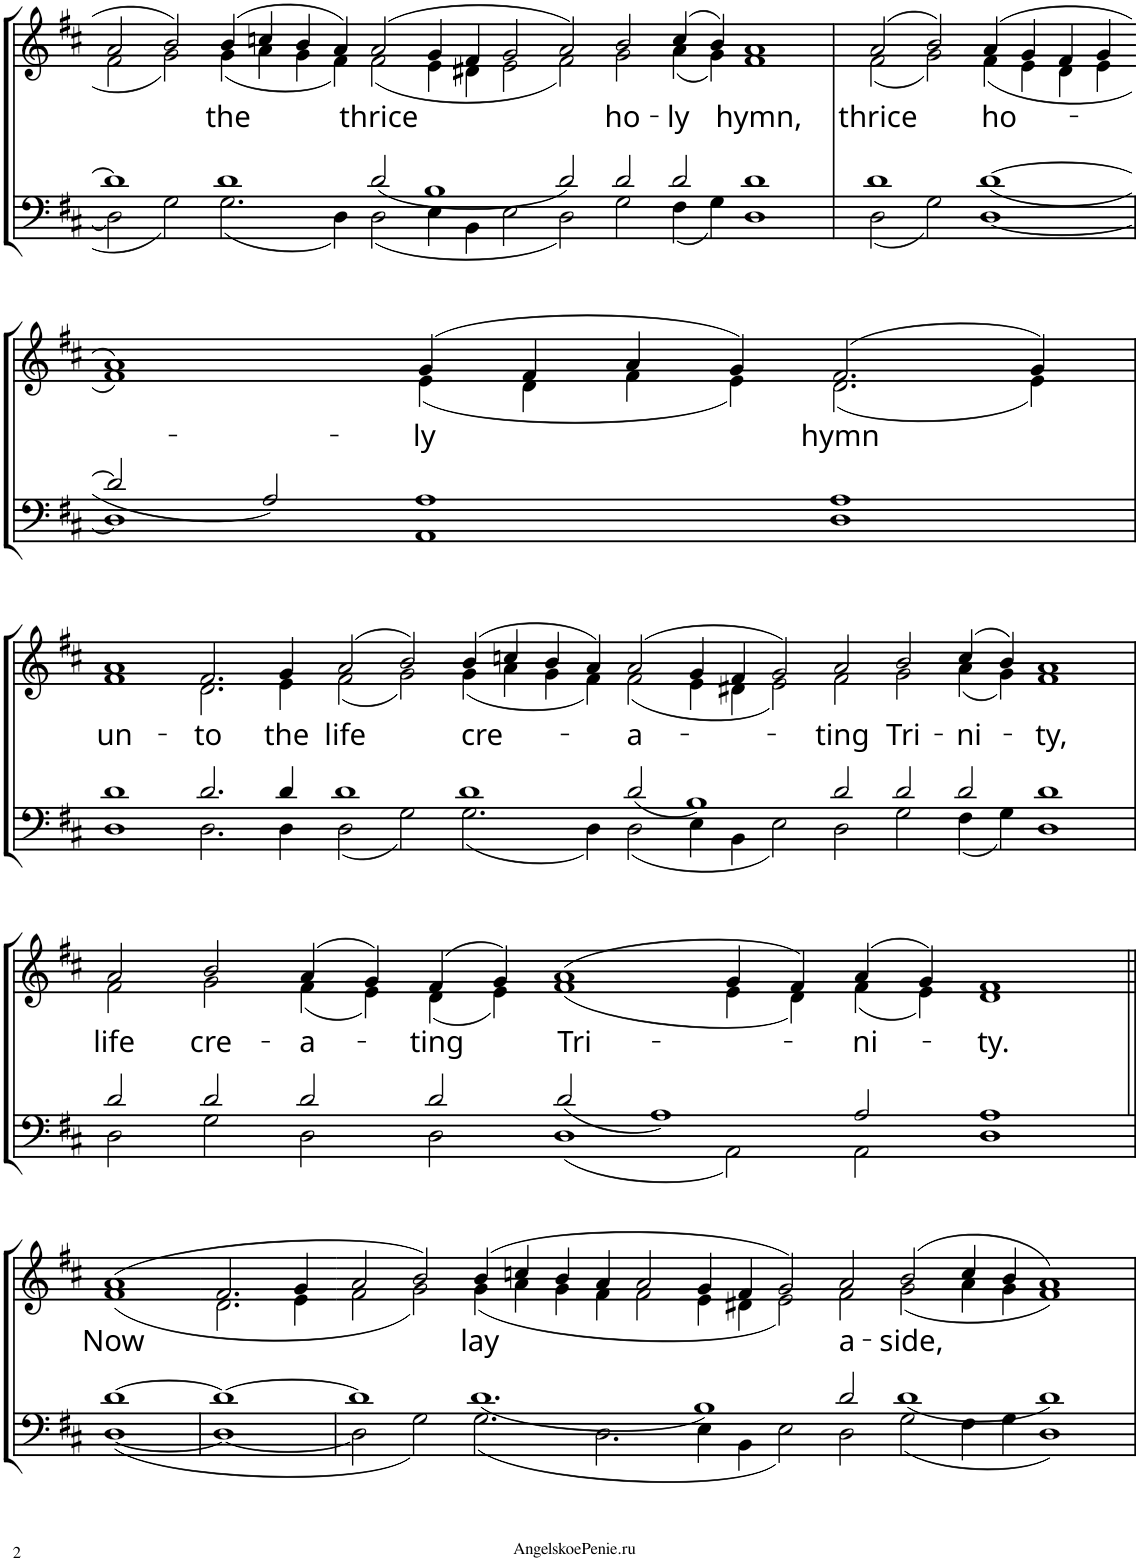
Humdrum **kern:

**kern	**kern	**text
*part1	*part1	*part1
*staff2	*staff1	*staff1
*I"Piano	*	*
*I'Pno.	*	*
!!LO:PB:g=z
*clefF4	*clefG2	*
*k[f#c#]	*k[f#c#]	*
*M63/4	*M63/4	*
=10	=10	=10
*^	*^	*
*	*^	*	*	*
000ryy	1d]	2D\]	2a/	2f#\	.
.	.	2G\	2b/	2g\	.
!	!	!	!	!	!LO:LY:b
.	1d	2.G\	(4b/	(4g\	the
.	.	.	4ccn/	4a\	.
.	.	.	4b/	4g\	.
.	.	4D\	4a/)	4f#\)	.
!	!	!	!	!	!LO:LY:b
.	2d/	2D\	(2a/	(2f#\	thrice
.	1B	4E\	4g/	4e\	.
.	.	4BB\	4f#/	4d#X\	.
.	.	2E\	2g/	2e\	.
.	2d/	2D\	2a/)	2f#\)	.
!	!	!	!	!	!LO:LY:b
.	2d/	2G\	2b/	2g\	ho-
!	!	!	!	!	!LO:LY:b
.	2d/	4F#\	(4cc/	(4a\	-ly
.	.	4G\	4b/)	4g\)	.
!	!	!	!	!	!LO:LY:b
.	1d	1D	1a	1f#	hymn,
.	1ryy	1ryy	000ryy	000ryy	.
.	1ryy	1ryy	.	.	.
4%31ryy	1ryy	1ryy	.	.	.
.	1ryy	1ryy	.	.	.
.	1ryy	1ryy	.	.	.
.	1ryy	1ryy	.	.	.
.	4%15ryy	4%15ryy	.	.	.
.	.	.	1..ryy	1..ryy	.
=11	=11	=11	=11	=11	=11
!	!	!	!	!	!LO:LY:b
000ryy	1d	2D\	(2a/	(2f#\	thrice
.	.	2G\	2b/)	2g\)	.
!	!	!	!	!	!LO:LY:b
.	[1d	[1D	(4a/	(4f#\	ho-
.	.	.	4g/	4e\	.
.	.	.	4f#/	4d\	.
.	.	.	4g/	4e\	.
.	1ryy	1ryy	000ryy	000ryy	.
.	1ryy	1ryy	.	.	.
.	1ryy	1ryy	.	.	.
.	1ryy	1ryy	.	.	.
.	1ryy	1ryy	.	.	.
.	1ryy	1ryy	.	.	.
4%31ryy	1ryy	1ryy	.	.	.
.	1ryy	1ryy	.	.	.
.	1ryy	1ryy	00ryy	00ryy	.
.	1ryy	1ryy	.	.	.
.	4%15ryy	4%15ryy	.	.	.
.	.	.	1..ryy	1..ryy	.
!!LO:LB:g=z	!!
=12-	=12-	=12-	=12-	=12-	=12-
000ryy	2d/]	1D]	1a)	1f#)	.
.	2A/	.	.	.	.
!	!	!	!	!	!LO:LY:b
.	1A	1AA	(4g/	(4e\	-ly
.	.	.	4f#/	4d\	.
.	.	.	4a/	4f#\	.
.	.	.	4g/)	4e\)	.
!	!	!	!	!	!LO:LY:b
.	1A	1D	(2.f#/	(2.d\	hymn
.	.	.	4g/)	4e\)	.
.	1ryy	1ryy	000ryy	000ryy	.
.	1ryy	1ryy	.	.	.
.	1ryy	1ryy	.	.	.
.	1ryy	1ryy	.	.	.
.	1ryy	1ryy	.	.	.
4%31ryy	1ryy	1ryy	.	.	.
.	1ryy	1ryy	.	.	.
.	1ryy	1ryy	.	.	.
.	1ryy	1ryy	00ryy	00ryy	.
.	4%15ryy	4%15ryy	.	.	.
.	.	.	2.ryy	2.ryy	.
!!LO:LB:g=z	!!
=13	=13	=13	=13	=13	=13
!	!	!	!	!	!LO:LY:b
000ryy	1d	1D	1a	1f#	un-
!	!	!	!	!	!LO:LY:b
.	2.d/	2.D\	2.f#/	2.d\	-to
!	!	!	!	!	!LO:LY:b
.	4d/	4D\	4g/	4e\	the
!	!	!	!	!	!LO:LY:b
.	1d	2D\	(2a/	(2f#\	life
.	.	2G\	2b/)	2g\)	.
!	!	!	!	!	!LO:LY:b
.	1d	2.G\	(4b/	(4g\	cre-
.	.	.	4ccn/	4a\	.
.	.	.	4b/	4g\	.
.	.	4D\	4a/)	4f#\)	.
!	!	!	!	!	!LO:LY:b
.	2d/	2D\	(2a/	(2f#\	-a-
.	1B	4E\	4g/	4e\	.
.	.	4BB\	4f#/	4d#X\	.
.	.	2E\	2g/)	2e\)	.
!	!	!	!	!	!LO:LY:b
.	2d/	2D\	2a/	2f#\	-ting
!	!	!	!	!	!LO:LY:b
.	2d/	2G\	2b/	2g\	Tri-
!	!	!	!	!	!LO:LY:b
.	2d/	4F#\	(4cc/	(4a\	-ni-
.	.	4G\	4b/)	4g\)	.
!	!	!	!	!	!LO:LY:b
.	1d	1D	1a	1f#	-ty,
4%31ryy	1ryy	1ryy	4%31ryy	4%31ryy	.
.	1ryy	1ryy	.	.	.
.	1ryy	1ryy	.	.	.
.	1ryy	1ryy	.	.	.
.	4%15ryy	4%15ryy	.	.	.
!!LO:LB:g=z	!!
=14	=14	=14	=14	=14	=14
!	!	!	!	!	!LO:LY:b
000ryy	2d/	2D\	2a/	2f#\	life
!	!	!	!	!	!LO:LY:b
.	2d/	2G\	2b/	2g\	cre-
!	!	!	!	!	!LO:LY:b
.	2d/	2D\	(4a/	(4f#\	-a-
.	.	.	4g/)	4e\)	.
!	!	!	!	!	!LO:LY:b
.	2d/	2D\	(4f#/	(4d\	-ting
.	.	.	4g/)	4e\)	.
!	!	!	!	!	!LO:LY:b
.	2d/	1D	(1a	(1f#	Tri-
.	1A	.	.	.	.
.	.	2AA\	4g/	4e\	.
.	.	.	4f#/)	4d\)	.
!	!	!	!	!	!LO:LY:b
.	2A/	2AA\	(4a/	(4f#\	-ni-
.	.	.	4g/)	4e\)	.
!	!	!	!	!	!LO:LY:b
.	1A	1D	1f#	1d	-ty.
.	1ryy	1ryy	000ryy	000ryy	.
.	1ryy	1ryy	.	.	.
.	1ryy	1ryy	.	.	.
4%31ryy	1ryy	1ryy	.	.	.
.	1ryy	1ryy	.	.	.
.	1ryy	1ryy	.	.	.
.	1ryy	1ryy	.	.	.
.	4%15ryy	4%15ryy	.	.	.
.	.	.	0ryy	0ryy	.
.	.	.	2.ryy	2.ryy	.
!!LO:LB:g=z	!!
=15||	=15||	=15||	=15||	=15||	=15||
!	!	!	!	!	!LO:LY:b
000ryy	[1d	[1D	(1a	(1f#	Now
.	1ryy	1ryy	000ryy	000ryy	.
.	1ryy	1ryy	.	.	.
.	1ryy	1ryy	.	.	.
.	1ryy	1ryy	.	.	.
.	1ryy	1ryy	.	.	.
.	1ryy	1ryy	.	.	.
.	1ryy	1ryy	.	.	.
4%31ryy	1ryy	1ryy	.	.	.
.	1ryy	1ryy	00ryy	00ryy	.
.	1ryy	1ryy	.	.	.
.	1ryy	1ryy	.	.	.
.	4%15ryy	4%15ryy	.	.	.
.	.	.	0ryy	0ryy	.
.	.	.	2.ryy	2.ryy	.
=16-	=16-	=16-	=16-	=16-	=16-
000ryy	1d_	1D_	2.f#/	2.d\	.
.	.	.	4g/	4e\	.
.	1ryy	1ryy	000ryy	000ryy	.
.	1ryy	1ryy	.	.	.
.	1ryy	1ryy	.	.	.
.	1ryy	1ryy	.	.	.
.	1ryy	1ryy	.	.	.
.	1ryy	1ryy	.	.	.
.	1ryy	1ryy	.	.	.
4%31ryy	1ryy	1ryy	.	.	.
.	1ryy	1ryy	00ryy	00ryy	.
.	1ryy	1ryy	.	.	.
.	1ryy	1ryy	.	.	.
.	4%15ryy	4%15ryy	.	.	.
.	.	.	0ryy	0ryy	.
.	.	.	2.ryy	2.ryy	.
=17-	=17-	=17-	=17-	=17-	=17-
000ryy	1d]	2D\]	2a/	2f#\	.
.	.	2G\	2b/)	2g\)	.
!	!	!	!	!	!LO:LY:b
.	1.d	2.G\	(4b/	(4g\	lay
.	.	.	4ccn/	4a\	.
.	.	.	4b/	4g\	.
.	.	2.D\	4a/	4f#\	.
.	.	.	2a/	2f#\	.
.	1B	4E\	4g/	4e\	.
.	.	4BB\	4f#/	4d#X\	.
.	.	2E\	2g/)	2e\)	.
!	!	!	!	!	!LO:LY:b
.	2d/	2D\	2a/	2f#\	a-
!	!	!	!	!	!LO:LY:b
.	1d	2G\	(2b/	(2g\	-side,
.	.	4F#\	4cc/	4a\	.
.	.	4G\	4b/	4g\	.
.	1d	1D	1a)	1f#)	.
.	1ryy	1ryy	000ryy	000ryy	.
.	1ryy	1ryy	.	.	.
4%31ryy	1ryy	1ryy	.	.	.
.	1ryy	1ryy	.	.	.
.	1ryy	1ryy	.	.	.
.	1ryy	1ryy	.	.	.
.	4%15ryy	4%15ryy	.	.	.
.	.	.	1..ryy	1..ryy	.
*v	*v	*v	*	*	*
*	*v	*v	*
=	=	=
*-	*-	*-
